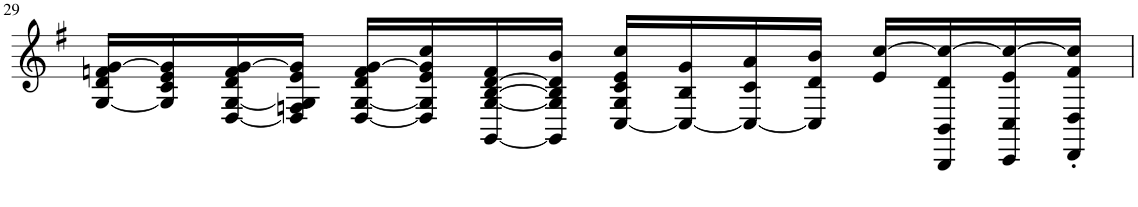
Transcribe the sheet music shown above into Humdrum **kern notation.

**kern
*part1
*staff1
*I"Violin I
*I'Vin i.
!!LO:PB:g=z
*clefG2
*k[f#]
*M4/4
=29
[16G/ 16d/ 16fn/ [16g/LL
16G/] 16c/ 16e/ 16g/]
[16D/ [16G/ 16d/ 16f/ [16g/
16D/] 16Fn/ 16G/] 16e/ 16g/]JJ
[16D/ [16G/ 16d/ 16f/ [16g/LL
16D/] 16G/] 16e/ 16g/] 16cc/
[16GG/ [16G/ [16B/ [16d/ 16f/
16GG/] 16G/] 16B/] 16d/] 16b/JJ
[16C/ 16G/ 16c/ 16e/ 16cc/LL
16C/_ 16B/ 16g/
16C/_ 16c/ 16a/
16C/] 16d/ 16b/JJ
16e/ [16cc/LL
16BBB/ 16BB/ 16d/ 16cc/_
16CC/ 16C/ 16e/ 16cc/_
16DD/' 16D/' 16f/' 16cc/]'JJ
=
*-
